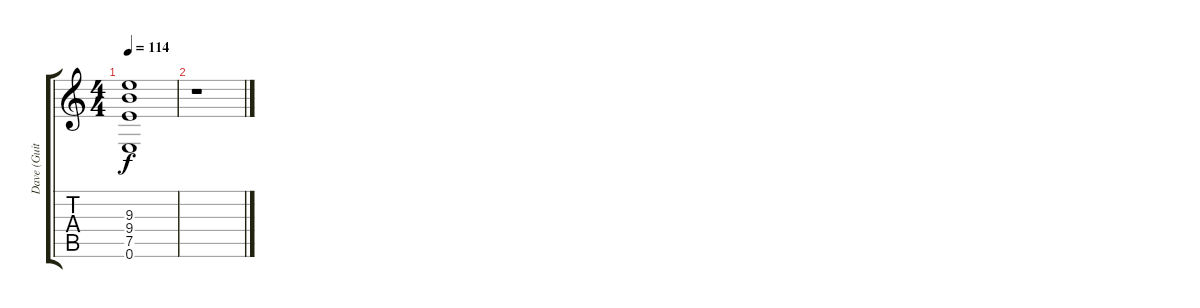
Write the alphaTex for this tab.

\track ("Dave (Guitar 1)" "Dave (Guit") {instrument distortionguitar}
\staff {score tabs}
\tuning (E4 B3 G3 D3 A2 E2) {hide}
\ts (4 4)
\tempo 114
\clef g2
\ks c
(9.3 9.4 7.5 0.6).1{dy f} |
r.1
